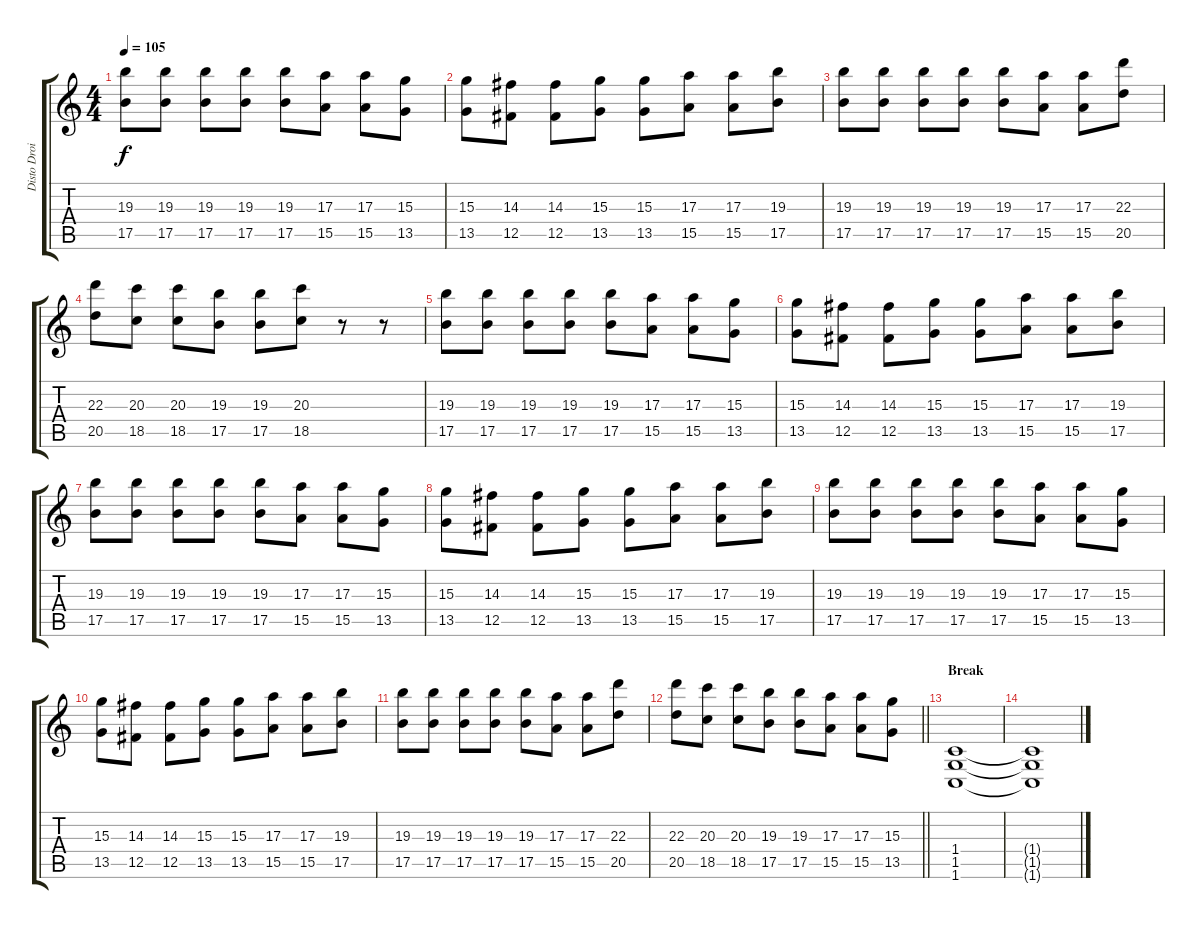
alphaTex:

\track ("Disto Droite" "Disto Droi") {instrument distortionguitar}
\staff {score tabs}
\tuning (Db4 Ab3 E3 B2 Gb2 B1) {hide}
\ts (4 4)
\tempo 105
\clef g2
\ks c
(19.3 17.5).8{dy f} (19.3 17.5).8 (19.3 17.5).8 (19.3 17.5).8 (19.3 17.5).8 (17.3 15.5).8 (17.3 15.5).8 (15.3 13.5).8 |
(15.3 13.5).8 (14.3 12.5).8 (14.3 12.5).8 (15.3 13.5).8 (15.3 13.5).8 (17.3 15.5).8 (17.3 15.5).8 (19.3 17.5).8 |
(19.3 17.5).8 (19.3 17.5).8 (19.3 17.5).8 (19.3 17.5).8 (19.3 17.5).8 (17.3 15.5).8 (17.3 15.5).8 (22.3 20.5).8 |
(22.3 20.5).8 (20.3 18.5).8 (20.3 18.5).8 (19.3 17.5).8 (19.3 17.5).8 (20.3 18.5).8 r.8 r.8 |
(19.3 17.5).8 (19.3 17.5).8 (19.3 17.5).8 (19.3 17.5).8 (19.3 17.5).8 (17.3 15.5).8 (17.3 15.5).8 (15.3 13.5).8 |
(15.3 13.5).8 (14.3 12.5).8 (14.3 12.5).8 (15.3 13.5).8 (15.3 13.5).8 (17.3 15.5).8 (17.3 15.5).8 (19.3 17.5).8 |
(19.3 17.5).8 (19.3 17.5).8 (19.3 17.5).8 (19.3 17.5).8 (19.3 17.5).8 (17.3 15.5).8 (17.3 15.5).8 (15.3 13.5).8 |
(15.3 13.5).8 (14.3 12.5).8 (14.3 12.5).8 (15.3 13.5).8 (15.3 13.5).8 (17.3 15.5).8 (17.3 15.5).8 (19.3 17.5).8 |
(19.3 17.5).8 (19.3 17.5).8 (19.3 17.5).8 (19.3 17.5).8 (19.3 17.5).8 (17.3 15.5).8 (17.3 15.5).8 (15.3 13.5).8 |
(15.3 13.5).8 (14.3 12.5).8 (14.3 12.5).8 (15.3 13.5).8 (15.3 13.5).8 (17.3 15.5).8 (17.3 15.5).8 (19.3 17.5).8 |
(19.3 17.5).8 (19.3 17.5).8 (19.3 17.5).8 (19.3 17.5).8 (19.3 17.5).8 (17.3 15.5).8 (17.3 15.5).8 (22.3 20.5).8 |
\barLineRight lightlight
(22.3 20.5).8 (20.3 18.5).8 (20.3 18.5).8 (19.3 17.5).8 (19.3 17.5).8 (17.3 15.5).8 (17.3 15.5).8 (15.3 13.5).8 |
\section ("" "Break")
(1.4 1.5 1.6).1 |
(1.4{t} 1.5{t} 1.6{t}).1
